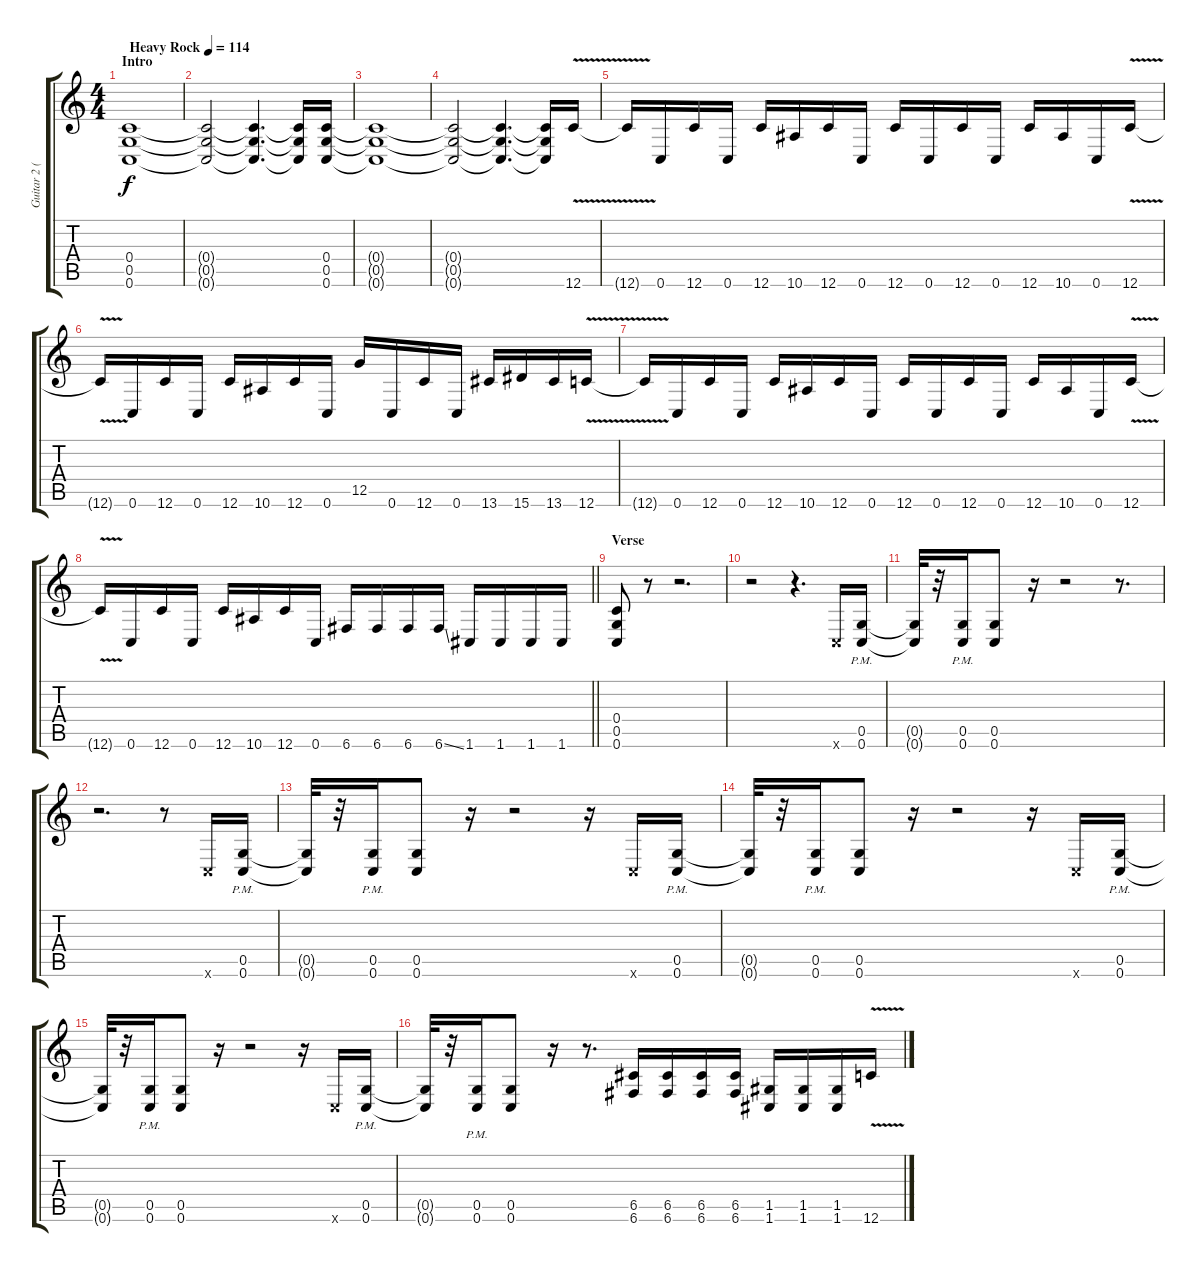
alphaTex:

\track ("Guitar 2 (Travis Miguel)" "Guitar 2 (") {instrument distortionguitar}
\staff {score tabs}
\tuning (D4 A3 F3 C3 G2 C2) {hide}
\ts (4 4)
\section ("" "Intro")
\tempo (114 "Heavy Rock")
\clef g2
\ks c
(0.4 0.5 0.6).1{dy f instrument distortionguitar} |
(0.4{t} 0.5{t} 0.6{t}).2 (0.4{t} 0.5{t} 0.6{t}).4{d} (0.4{t} 0.5{t} 0.6{t}).16 (0.4 0.5 0.6).16 |
(0.4{t} 0.5{t} 0.6{t}).1 |
(0.4{t} 0.5{t} 0.6{t}).2 (0.4{t} 0.5{t} 0.6{t}).4{d} (0.4{t} 0.5{t} 0.6{t}).16 12.6{v}.16 |
12.6{t}.16 0.6.16 12.6.16 0.6.16 12.6.16 10.6.16 12.6.16 0.6.16 12.6.16 0.6.16 12.6.16 0.6.16 12.6.16 10.6.16 0.6.16 12.6{v}.16 |
12.6{t}.16 0.6.16 12.6.16 0.6.16 12.6.16 10.6.16 12.6.16 0.6.16 12.5.16 0.6.16 12.6.16 0.6.16 13.6.16 15.6.16 13.6.16 12.6{v}.16 |
12.6{t}.16 0.6.16 12.6.16 0.6.16 12.6.16 10.6.16 12.6.16 0.6.16 12.6.16 0.6.16 12.6.16 0.6.16 12.6.16 10.6.16 0.6.16 12.6{v}.16 |
\barLineRight lightlight
12.6{t}.16 0.6.16 12.6.16 0.6.16 12.6.16 10.6.16 12.6.16 0.6.16 6.6.16 6.6.16 6.6.16 6.6{ss}.16 1.6.16 1.6.16 1.6.16 1.6.16 |
\section ("" "Verse")
(0.4 0.5 0.6).8 r.8 r.2{d} |
r.2 r.4{d} 0.6{x}.16 (0.5{pm} 0.6{pm}).16 |
(0.5{t} 0.6{t}).32 r.32 (0.5{pm} 0.6{pm}).16 (0.5 0.6).8 r.16 r.2 r.8{d} |
r.2{d} r.8 0.6{x}.16 (0.5{pm} 0.6{pm}).16 |
(0.5{t} 0.6{t}).32 r.32 (0.5{pm} 0.6{pm}).16 (0.5 0.6).8 r.16 r.2 r.16 0.6{x}.16 (0.5{pm} 0.6{pm}).16 |
(0.5{t} 0.6{t}).32 r.32 (0.5{pm} 0.6{pm}).16 (0.5 0.6).8 r.16 r.2 r.16 0.6{x}.16 (0.5{pm} 0.6{pm}).16 |
(0.5{t} 0.6{t}).32 r.32 (0.5{pm} 0.6{pm}).16 (0.5 0.6).8 r.16 r.2 r.16 0.6{x}.16 (0.5{pm} 0.6{pm}).16 |
(0.5{t} 0.6{t}).32 r.32 (0.5{pm} 0.6{pm}).16 (0.5 0.6).8 r.16 r.8{d} (6.5 6.6).16 (6.5 6.6).16 (6.5 6.6).16 (6.5 6.6).16 (1.5 1.6).16 (1.5 1.6).16 (1.5 1.6).16 12.6{v}.16
